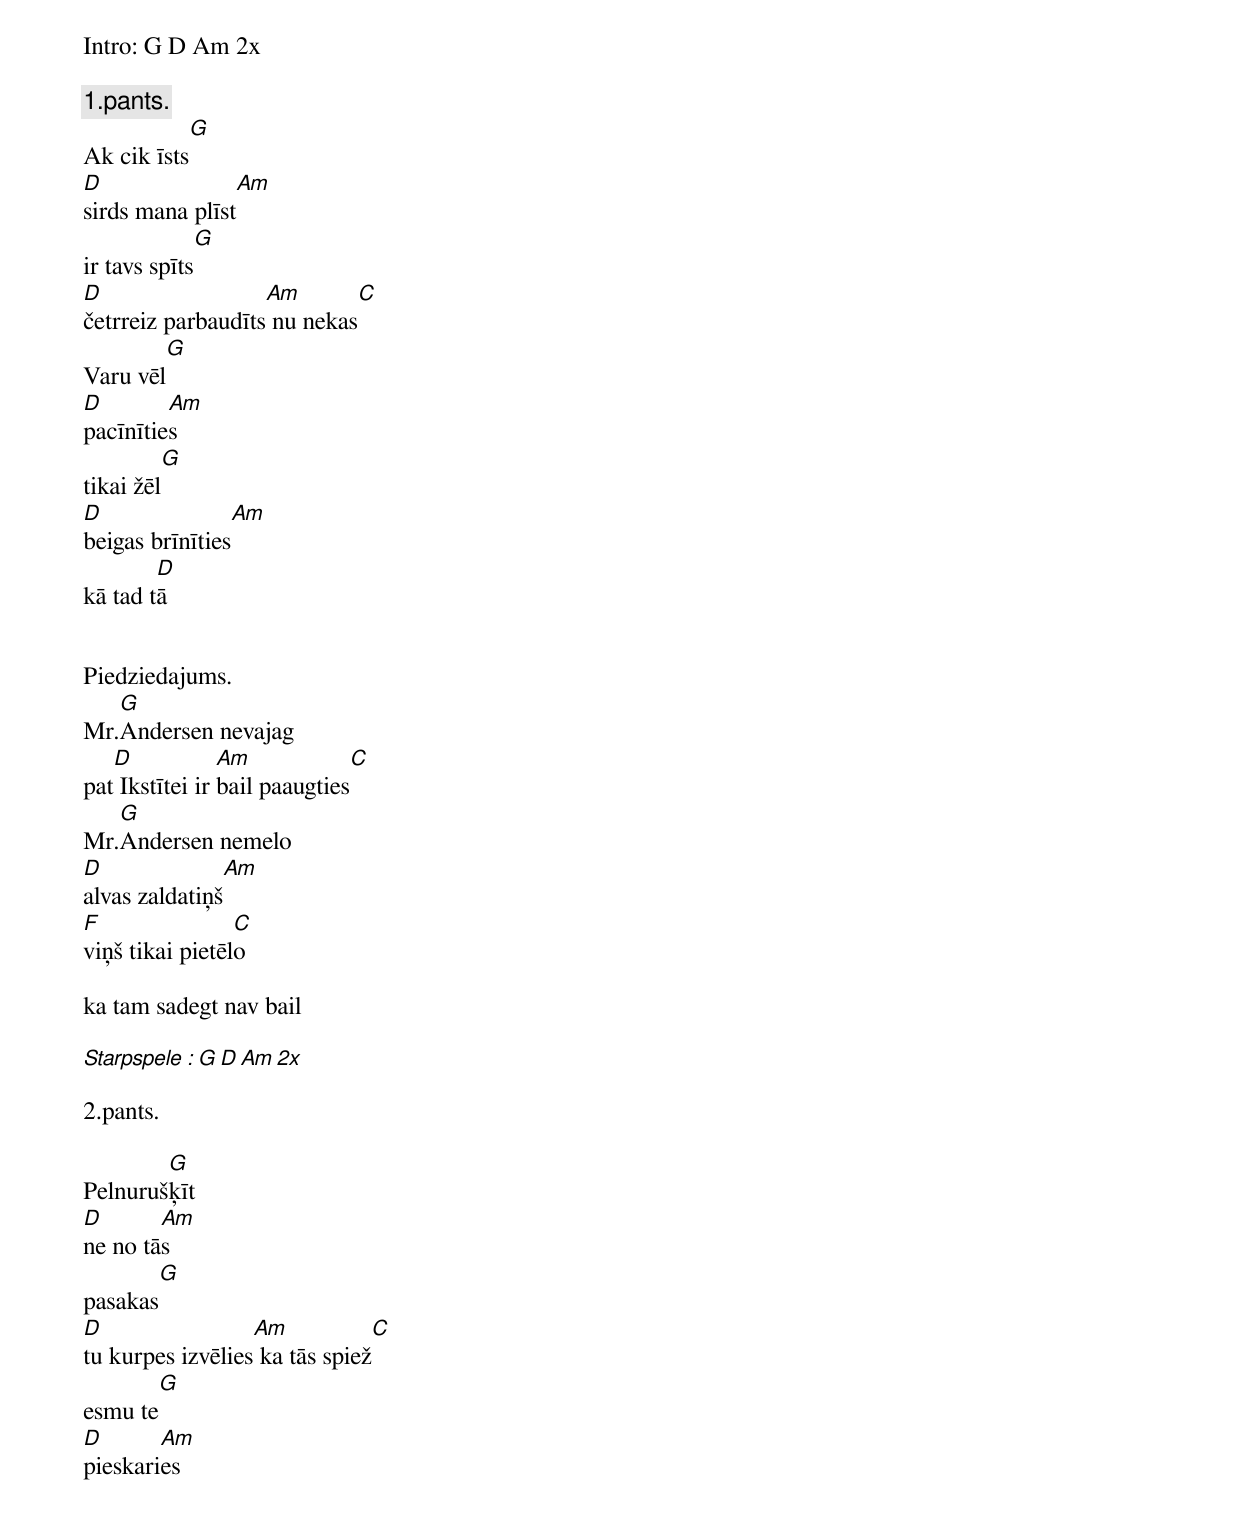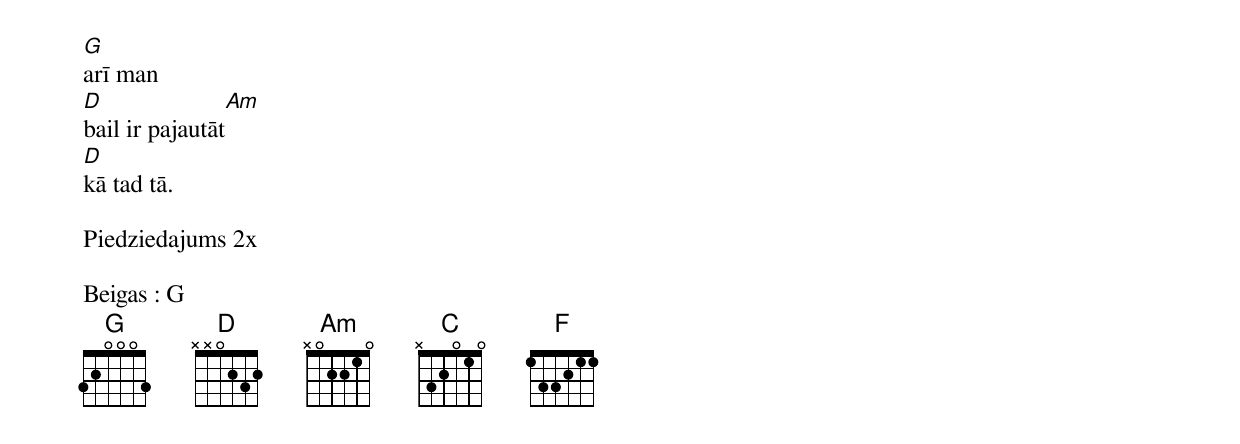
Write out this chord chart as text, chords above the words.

Intro: G D Am 2x

1.pants.
	   G
Ak cik īsts
D		Am
sirds mana plīst
             G
ir tavs spīts
D		   Am       C
četrreiz parbaudīts nu nekas
	G
Varu vēl
D	 Am
pacīnīties
 	 G
tikai žēl
D		Am
beigas brīnīties
	D
kā tad tā


Piedziedajums.
   G
Mr.Andersen nevajag
   D		Am	      C
pat Ikstītei ir bail paaugties
   G
Mr.Andersen nemelo
D		Am
alvas zaldatiņš
F                C
viņš tikai pietēlo

ka tam sadegt nav bail

Starpspele : G D Am 2x

2.pants.

	G
Pelnurušķīt
D	Am
ne no tās
        G
pasakas
D		  Am		C
tu kurpes izvēlies ka tās spiež
	G
esmu te
D	Am
pieskaries
G
arī man
D		Am
bail ir pajautāt
D
kā tad tā.

Piedziedajums 2x

Beigas : G
